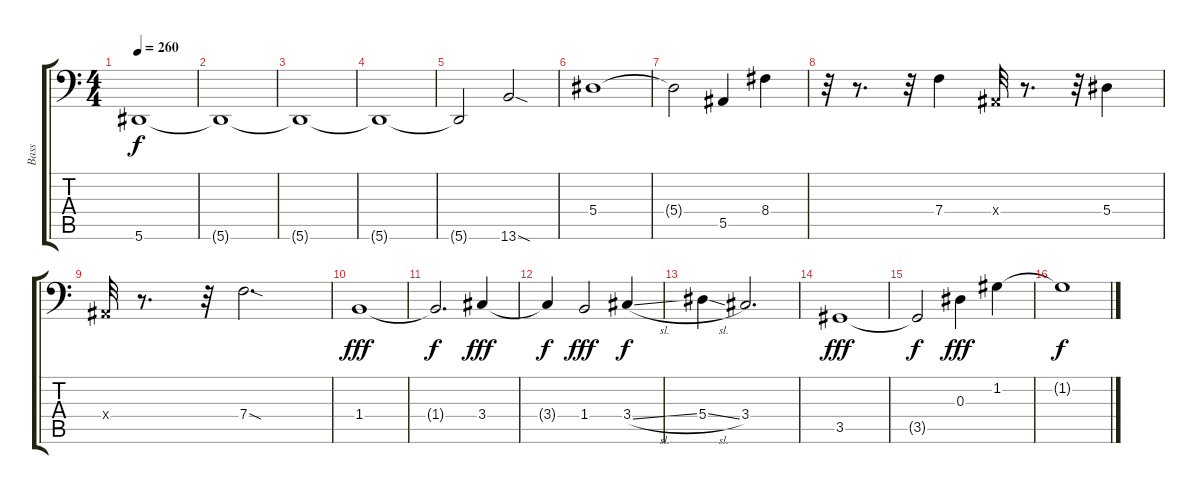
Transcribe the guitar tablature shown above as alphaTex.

\track ("Bass" "Bass") {instrument electricbasspick}
\staff {score tabs}
\tuning (C3 G2 Eb2 Bb1 F1 Bb0) {hide}
\ts (4 4)
\tempo 260
\clef f4
\ks c
5.6{t}.1{dy f} |
5.6{t}.1 |
5.6{t}.1 |
5.6{t}.1 |
5.6{t}.2 13.6{sod}.2{instrument electricbasspick} |
5.4.1{instrument slapbass2} |
5.4{t}.2 5.5.4 8.4.4 |
r.32 r.8{d} r.32 7.4.4 0.4{x}.32 r.8{d} r.32 5.4.4 |
0.4{x}.32 r.8{d} r.32 7.4{sod}.2{d} |
1.4.1{dy fff} |
1.4{t}.2{d dy f} 3.4.4{dy fff} |
3.4{t}.4{dy f} 1.4.2{dy fff} 3.4{sl}.4{dy f} |
5.4{sl}.4 3.4.2{d} |
3.5.1{dy fff} |
3.5{t}.2{dy f} 0.3.4{dy fff} 1.2.4 |
1.2{t}.1{dy f}
